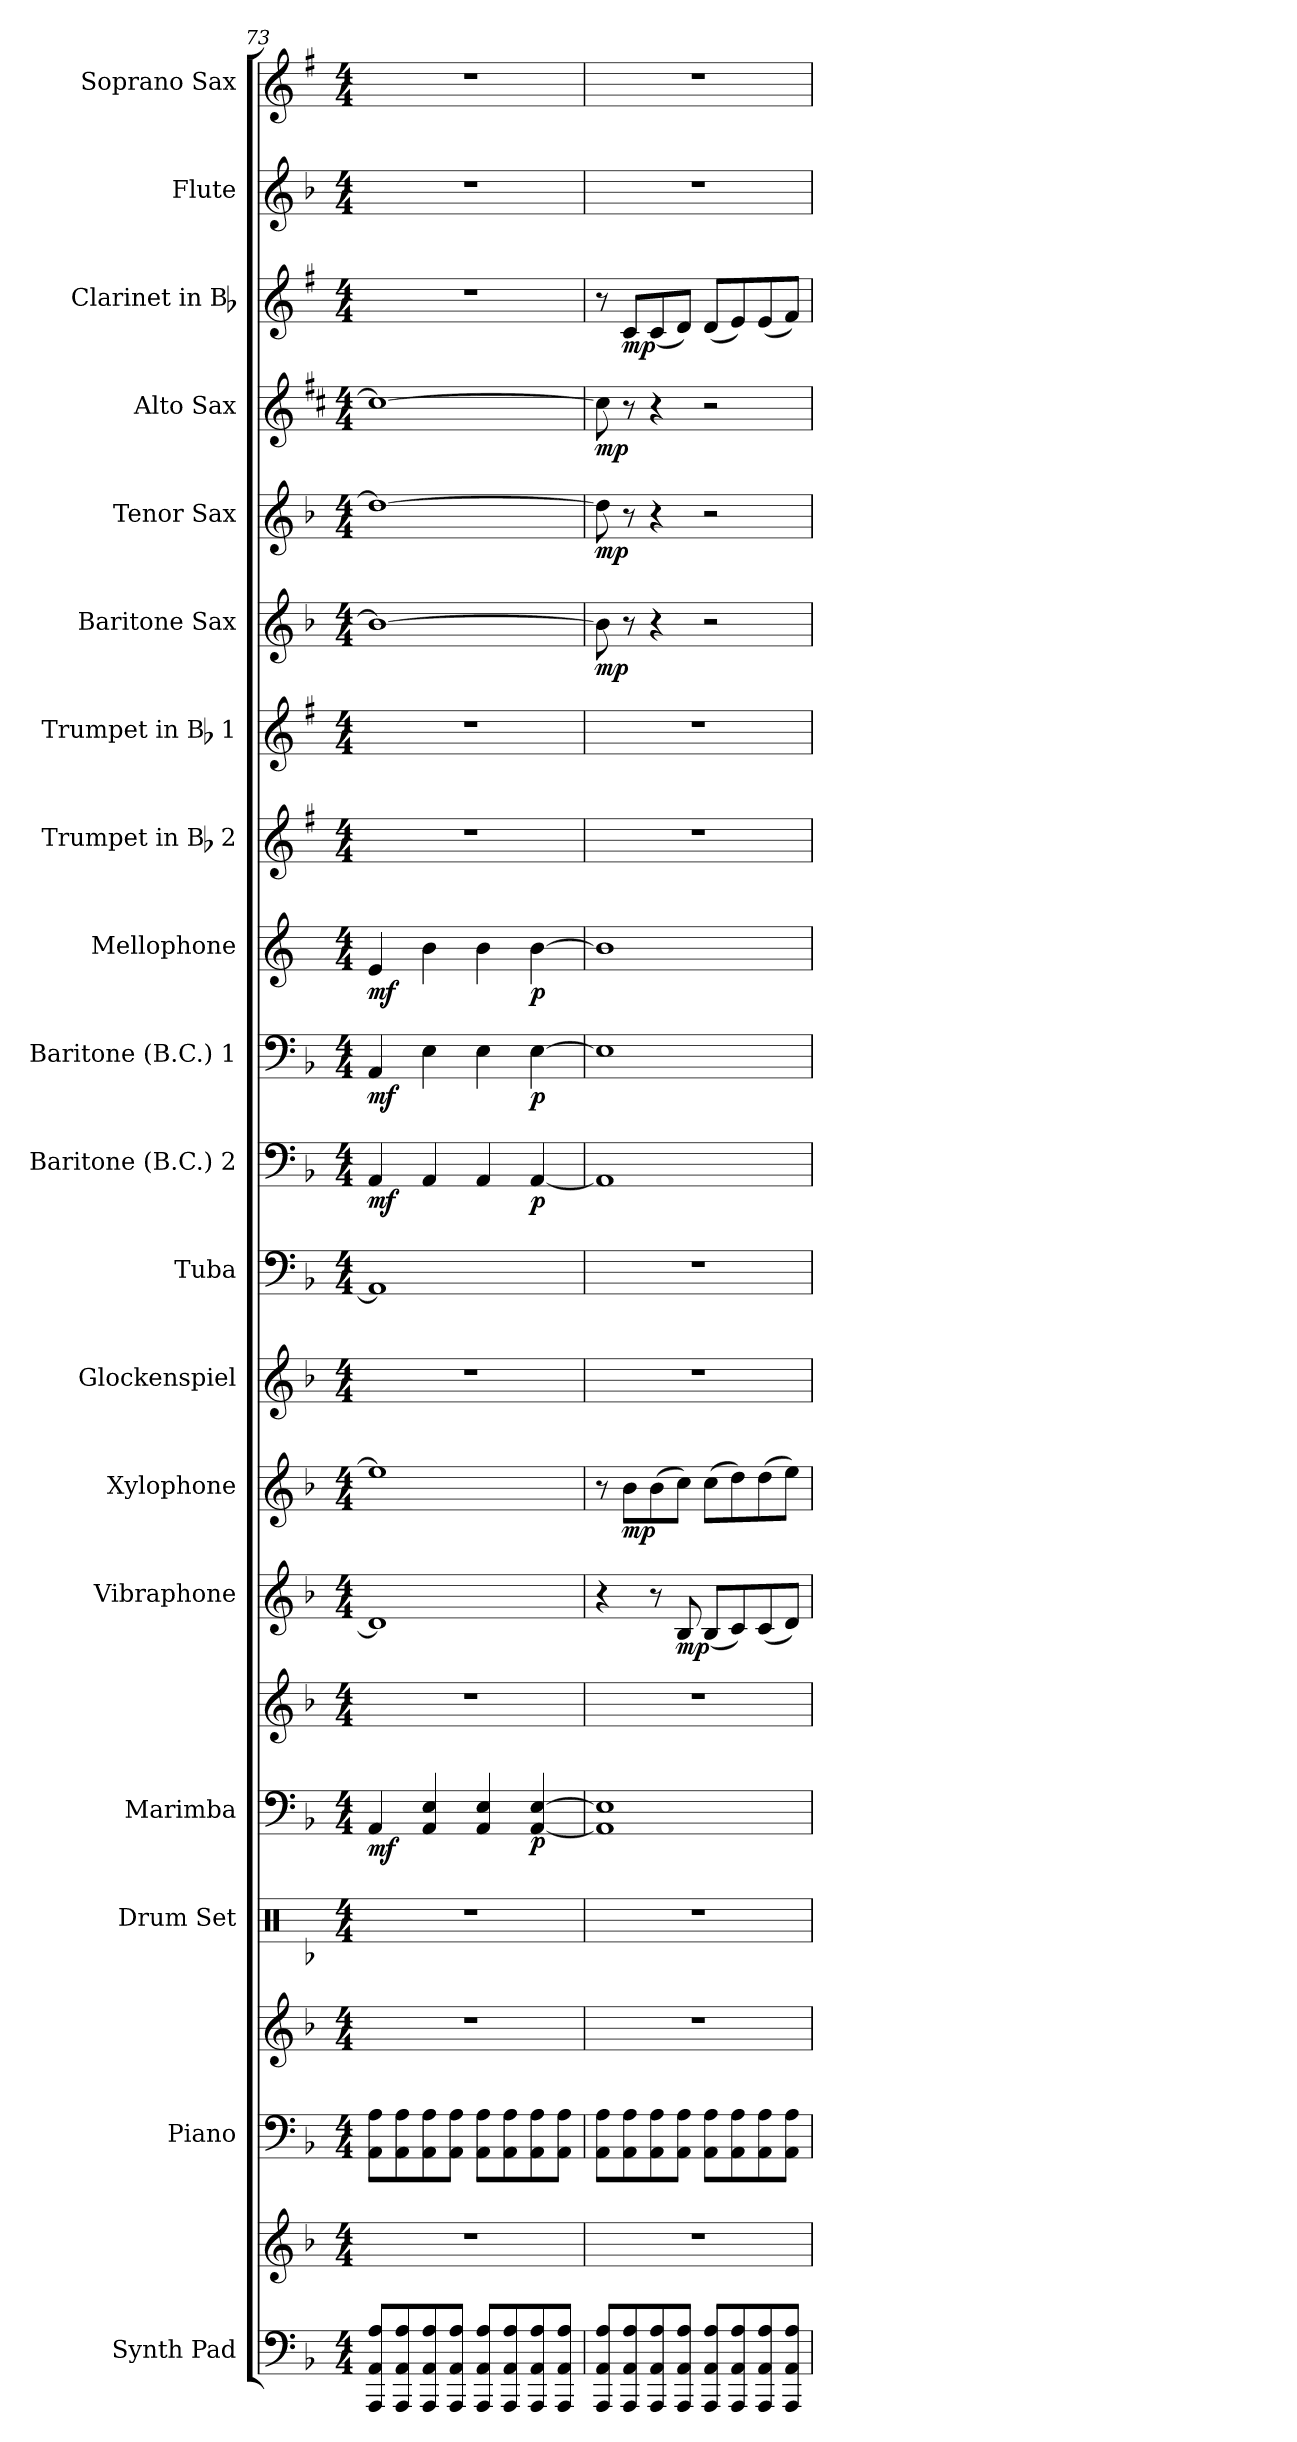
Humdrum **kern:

**kern	**kern	**kern	**kern	**kern	**kern	**kern	**dynam	**kern	**dynam	**kern	**dynam	**kern	**kern	**kern	**dynam	**kern	**dynam	**kern	**dynam	**kern	**kern	**kern	**dynam	**kern	**dynam	**kern	**dynam	**kern	**dynam	**kern	**kern
*part19	*part19	*part18	*part18	*part17	*part16	*part16	*part16	*part15	*part15	*part14	*part14	*part13	*part12	*part11	*part11	*part10	*part10	*part9	*part9	*part8	*part7	*part6	*part6	*part5	*part5	*part4	*part4	*part3	*part3	*part2	*part1
*staff22	*staff21	*staff20	*staff19	*staff18	*staff17	*staff16	*staff16/17	*staff15	*staff15	*staff14	*staff14	*staff13	*staff12	*staff11	*staff11	*staff10	*staff10	*staff9	*staff9	*staff8	*staff7	*staff6	*staff6	*staff5	*staff5	*staff4	*staff4	*staff3	*staff3	*staff2	*staff1
*I"Synth Pad	*	*I"Piano	*	*I"Drum Set	*I"Marimba	*	*	*I"Vibraphone	*	*I"Xylophone	*	*I"Glockenspiel	*I"Tuba	*I"Baritone (B.C.) 2	*	*I"Baritone (B.C.) 1	*	*I"Mellophone	*	*I"Trumpet in Bb 2	*I"Trumpet in Bb 1	*I"Baritone Sax	*	*I"Tenor Sax	*	*I"Alto Sax	*	*I"Clarinet in Bb	*	*I"Flute	*I"Soprano Sax
*I'Pad	*	*I'Pno.	*	*I'D. S.	*I'Mrb.	*	*	*I'Vib.	*	*I'Xyl.	*	*I'Glk.	*I'Tuba	*I'Bar. 2	*	*I'Bar. 1	*	*I'Mello.	*	*	*	*I'B. Sx.	*	*I'T. Sx.	*	*I'A. Sx.	*	*	*	*I'Fl.	*I'S. Sx.
*clefF4	*clefG2	*clefF4	*clefG2	*clefX	*clefF4	*clefG2	*	*clefG2	*	*clefG2	*	*clefG2	*clefF4	*clefF4	*	*clefF4	*	*clefG2	*	*clefG2	*clefG2	*clefG2	*	*clefG2	*	*clefG2	*	*clefG2	*	*clefG2	*clefG2
*	*	*	*	*	*	*	*	*	*	*ITrd-7c-12	*	*ITrd-14c-24	*	*	*	*	*	*ITrd4c7	*	*ITrd1c2	*ITrd1c2	*ITrd12c21	*	*ITrd8c14	*	*ITrd5c9	*	*ITrd1c2	*	*	*ITrd1c2
*k[b-]	*k[b-]	*k[b-]	*k[b-]	*k[b-]	*k[b-]	*k[b-]	*	*k[b-]	*	*k[b-]	*	*k[b-]	*k[b-]	*k[b-]	*	*k[b-]	*	*k[b-]	*	*k[b-]	*k[b-]	*k[b-]	*	*k[b-]	*	*k[b-]	*	*k[b-]	*	*k[b-]	*k[b-]
*F:	*F:	*F:	*F:	*F:	*F:	*F:	*	*F:	*	*F:	*	*F:	*F:	*F:	*	*F:	*	*F:	*	*F:	*F:	*F:	*	*F:	*	*F:	*	*F:	*	*F:	*F:
*M4/4	*M4/4	*M4/4	*M4/4	*M4/4	*M4/4	*M4/4	*	*M4/4	*	*M4/4	*	*M4/4	*M4/4	*M4/4	*	*M4/4	*	*M4/4	*	*M4/4	*M4/4	*M4/4	*	*M4/4	*	*M4/4	*	*M4/4	*	*M4/4	*M4/4
=73	=73	=73	=73	=73	=73	=73	=73	=73	=73	=73	=73	=73	=73	=73	=73	=73	=73	=73	=73	=73	=73	=73	=73	=73	=73	=73	=73	=73	=73	=73	=73
!	!	!	!	!	!	!	!LO:DY:b=2	!	!	!	!	!	!	!	!LO:DY:b	!	!LO:DY:b	!	!LO:DY:b	!	!	!	!	!	!	!	!	!	!	!	!
8AAA/ 8AA/ 8A/L	1r	8AA\ 8A\L	1r	1r	4AA/	1r	mf	1d]	.	1eee]	.	1r	1AA]	4AA/	mf	4AA/	mf	4A/	mf	1r	1r	1B-_	.	1d_	.	1e_	.	1r	.	1r	1r
8AAA/ 8AA/ 8A/	.	8AA\ 8A\	.	.	.	.	.	.	.	.	.	.	.	.	.	.	.	.	.	.	.	.	.	.	.	.	.	.	.	.	.
8AAA/ 8AA/ 8A/	.	8AA\ 8A\	.	.	4AA/ 4E/	.	.	.	.	.	.	.	.	4AA/	.	4E\	.	4e\	.	.	.	.	.	.	.	.	.	.	.	.	.
8AAA/ 8AA/ 8A/J	.	8AA\ 8A\J	.	.	.	.	.	.	.	.	.	.	.	.	.	.	.	.	.	.	.	.	.	.	.	.	.	.	.	.	.
8AAA/ 8AA/ 8A/L	.	8AA\ 8A\L	.	.	4AA/ 4E/	.	.	.	.	.	.	.	.	4AA/	.	4E\	.	4e\	.	.	.	.	.	.	.	.	.	.	.	.	.
8AAA/ 8AA/ 8A/	.	8AA\ 8A\	.	.	.	.	.	.	.	.	.	.	.	.	.	.	.	.	.	.	.	.	.	.	.	.	.	.	.	.	.
!	!	!	!	!	!	!	!LO:DY:b=2	!	!	!	!	!	!	!	!LO:DY:b	!	!LO:DY:b	!	!LO:DY:b	!	!	!	!	!	!	!	!	!	!	!	!
8AAA/ 8AA/ 8A/	.	8AA\ 8A\	.	.	[4AA/ [4E/	.	p	.	.	.	.	.	.	[4AA/	p	[4E\	p	[4e\	p	.	.	.	.	.	.	.	.	.	.	.	.
8AAA/ 8AA/ 8A/J	.	8AA\ 8A\J	.	.	.	.	.	.	.	.	.	.	.	.	.	.	.	.	.	.	.	.	.	.	.	.	.	.	.	.	.
=74	=74	=74	=74	=74	=74	=74	=74	=74	=74	=74	=74	=74	=74	=74	=74	=74	=74	=74	=74	=74	=74	=74	=74	=74	=74	=74	=74	=74	=74	=74	=74
!	!	!	!	!	!	!	!	!	!	!	!	!	!	!	!	!	!	!	!	!	!	!	!LO:DY:b	!	!LO:DY:b	!	!LO:DY:b	!	!	!	!
8AAA/ 8AA/ 8A/L	1r	8AA\ 8A\L	1r	1r	1AA] 1E]	1r	.	4r	.	8r	.	1r	1r	1AA]	.	1E]	.	1e]	.	1r	1r	8B-\]	mp	8d\]	mp	8e\]	mp	8r	.	1r	1r
!	!	!	!	!	!	!	!	!	!	!	!LO:DY:b	!	!	!	!	!	!	!	!	!	!	!	!	!	!	!	!	!	!LO:DY:b	!	!
8AAA/ 8AA/ 8A/	.	8AA\ 8A\	.	.	.	.	.	.	.	8bb-\L	mp	.	.	.	.	.	.	.	.	.	.	8r	.	8r	.	8r	.	8B-/L	mp	.	.
8AAA/ 8AA/ 8A/	.	8AA\ 8A\	.	.	.	.	.	8r	.	(>8bb-\	.	.	.	.	.	.	.	.	.	.	.	4r	.	4r	.	4r	.	(8B-/	.	.	.
!	!	!	!	!	!	!	!	!	!LO:DY:b	!	!	!	!	!	!	!	!	!	!	!	!	!	!	!	!	!	!	!	!	!	!
8AAA/ 8AA/ 8A/J	.	8AA\ 8A\J	.	.	.	.	.	8B-/	mp	8ccc\J)	.	.	.	.	.	.	.	.	.	.	.	.	.	.	.	.	.	8c/J)	.	.	.
8AAA/ 8AA/ 8A/L	.	8AA\ 8A\L	.	.	.	.	.	(8B-/L	.	(>8ccc\L	.	.	.	.	.	.	.	.	.	.	.	2r	.	2r	.	2r	.	(8c/L	.	.	.
8AAA/ 8AA/ 8A/	.	8AA\ 8A\	.	.	.	.	.	8c/)	.	8ddd\)	.	.	.	.	.	.	.	.	.	.	.	.	.	.	.	.	.	8d/)	.	.	.
8AAA/ 8AA/ 8A/	.	8AA\ 8A\	.	.	.	.	.	(8c/	.	(>8ddd\	.	.	.	.	.	.	.	.	.	.	.	.	.	.	.	.	.	(8d/	.	.	.
8AAA/ 8AA/ 8A/J	.	8AA\ 8A\J	.	.	.	.	.	8d/J)	.	8eee\J)	.	.	.	.	.	.	.	.	.	.	.	.	.	.	.	.	.	8e/J)	.	.	.
=	=	=	=	=	=	=	=	=	=	=	=	=	=	=	=	=	=	=	=	=	=	=	=	=	=	=	=	=	=	=	=
*-	*-	*-	*-	*-	*-	*-	*-	*-	*-	*-	*-	*-	*-	*-	*-	*-	*-	*-	*-	*-	*-	*-	*-	*-	*-	*-	*-	*-	*-	*-	*-
